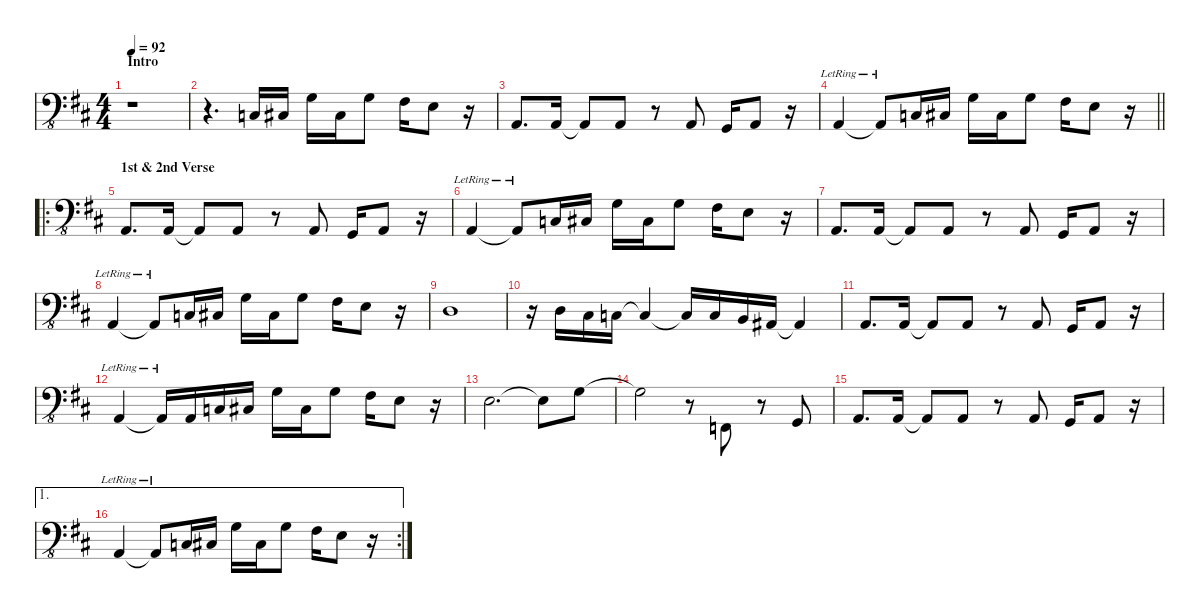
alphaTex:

\defaultSystemsLayout 4
\hideDynamics
\bracketExtendMode groupsimilarinstruments
\singleTrackTrackNamePolicy hidden
\multiTrackTrackNamePolicy hidden
\otherSystemsTrackNameOrientation horizontal
\track ("Clavinet (left hand)" "clav.") {instrument clavinet}
\staff {score}
\tuning (E3 B2 G2 D2 A1 E1)
\ts (4 4)
\beaming (8 2 2 2 2)
\section ("" "Intro")
\tempo 92
\clef f4
\ottava 8vb
\ks d
r.1{dy f instrument clavinet beam Down} |
r.4{d beam Down} 3.5{acc forcenatural}.16{beam Up} 4.5{acc #}.16{beam Up} 5.4{acc forcenatural}.16{beam Down} 4.5{acc #}.16{beam Down} 5.4{acc forcenatural}.8{beam Down} 4.4{acc #}.16{beam Down} 2.4{acc forcenatural}.8{beam Down} r.16{beam Down} |
0.5{acc forcenatural}.8{d beam Up} 0.5{acc forcenatural}.16{beam Up} 0.5{t acc forcenatural}.8{beam Up} 0.5{acc forcenatural}.8{beam Up} r.8{beam Up} 0.5{acc forcenatural}.8{beam Up} 3.6{acc forcenatural}.16{beam Up} 0.5{acc forcenatural}.8{beam Up} r.16{beam Up} |
\barLineRight lightlight
0.5{lr acc forcenatural}.4{beam Up} 0.5{lr t acc forcenatural}.8{beam Up} 3.5{acc forcenatural}.16{beam Up} 4.5{acc #}.16{beam Up} 5.4{acc forcenatural}.16{beam Down} 4.5{acc #}.16{beam Down} 5.4{acc forcenatural}.8{beam Down} 4.4{acc #}.16{beam Down} 2.4{acc forcenatural}.8{beam Down} r.16{beam Down} |
\ro
\section ("" "1st & 2nd Verse")
0.5{acc forcenatural}.8{d beam Up} 0.5{acc forcenatural}.16{beam Up} 0.5{t acc forcenatural}.8{beam Up} 0.5{acc forcenatural}.8{beam Up} r.8{beam Up} 0.5{acc forcenatural}.8{beam Up} 3.6{acc forcenatural}.16{beam Up} 0.5{acc forcenatural}.8{beam Up} r.16{beam Up} |
0.5{lr acc forcenatural}.4{beam Up} 0.5{lr t acc forcenatural}.8{beam Up} 3.5{acc forcenatural}.16{beam Up} 4.5{acc #}.16{beam Up} 5.4{acc forcenatural}.16{beam Down} 4.5{acc #}.16{beam Down} 5.4{acc forcenatural}.8{beam Down} 4.4{acc #}.16{beam Down} 2.4{acc forcenatural}.8{beam Down} r.16{beam Down} |
0.5{acc forcenatural}.8{d beam Up} 0.5{acc forcenatural}.16{beam Up} 0.5{t acc forcenatural}.8{beam Up} 0.5{acc forcenatural}.8{beam Up} r.8{beam Up} 0.5{acc forcenatural}.8{beam Up} 3.6{acc forcenatural}.16{beam Up} 0.5{acc forcenatural}.8{beam Up} r.16{beam Up} |
0.5{lr acc forcenatural}.4{beam Up} 0.5{lr t acc forcenatural}.8{beam Up} 3.5{acc forcenatural}.16{beam Up} 4.5{acc #}.16{beam Up} 5.4{acc forcenatural}.16{beam Down} 4.5{acc #}.16{beam Down} 5.4{acc forcenatural}.8{beam Down} 4.4{acc #}.16{beam Down} 2.4{acc forcenatural}.8{beam Down} r.16{beam Down} |
5.5{acc forcenatural}.1{beam Down} |
r.16{beam Down} 5.5{acc forcenatural}.16{beam Up} 4.5{acc #}.16{beam Up} 3.5{acc forcenatural}.16{beam Up} 3.5{t acc forcenatural}.4{beam Up} 3.5{t acc forcenatural}.16{beam Up} 3.5{acc forcenatural}.16{beam Up} 2.5{acc forcenatural}.16{beam Up} 1.5{acc #}.16{beam Up} 1.5{t acc #}.4{beam Up} |
0.5{acc forcenatural}.8{d beam Up} 0.5{acc forcenatural}.16{beam Up} 0.5{t acc forcenatural}.8{beam Up} 0.5{acc forcenatural}.8{beam Up} r.8{beam Up} 0.5{acc forcenatural}.8{beam Up} 3.6{acc forcenatural}.16{beam Up} 0.5{acc forcenatural}.8{beam Up} r.16{beam Up} |
0.5{lr acc forcenatural}.4{beam Up} 0.5{lr t acc forcenatural}.16{beam Up} 0.5{acc forcenatural}.16{beam Up} 3.5{acc forcenatural}.16{beam Up} 4.5{acc #}.16{beam Up} 5.4{acc forcenatural}.16{beam Down} 4.5{acc #}.16{beam Down} 5.4{acc forcenatural}.8{beam Down} 4.4{acc #}.16{beam Down} 2.4{acc forcenatural}.8{beam Down} r.16{beam Down} |
7.5{acc forcenatural}.2{d beam Down} 7.5{t acc forcenatural}.8{beam Down} 10.5{acc forcenatural}.8{beam Down} |
10.5{t acc forcenatural}.2{beam Down} r.8{beam Down} 1.6{acc forcenatural}.8{beam Up} r.8{beam Up} 3.6{acc forcenatural}.8{beam Up} |
0.5{acc forcenatural}.8{d beam Up} 0.5{acc forcenatural}.16{beam Up} 0.5{t acc forcenatural}.8{beam Up} 0.5{acc forcenatural}.8{beam Up} r.8{beam Up} 0.5{acc forcenatural}.8{beam Up} 3.6{acc forcenatural}.16{beam Up} 0.5{acc forcenatural}.8{beam Up} r.16{beam Up} |
\ae 1
\rc 2
0.5{lr acc forcenatural}.4{beam Up} 0.5{lr t acc forcenatural}.8{beam Up} 3.5{acc forcenatural}.16{beam Up} 4.5{acc #}.16{beam Up} 5.4{acc forcenatural}.16{beam Down} 4.5{acc #}.16{beam Down} 5.4{acc forcenatural}.8{beam Down} 4.4{acc #}.16{beam Down} 2.4{acc forcenatural}.8{beam Down} r.16{beam Down}
